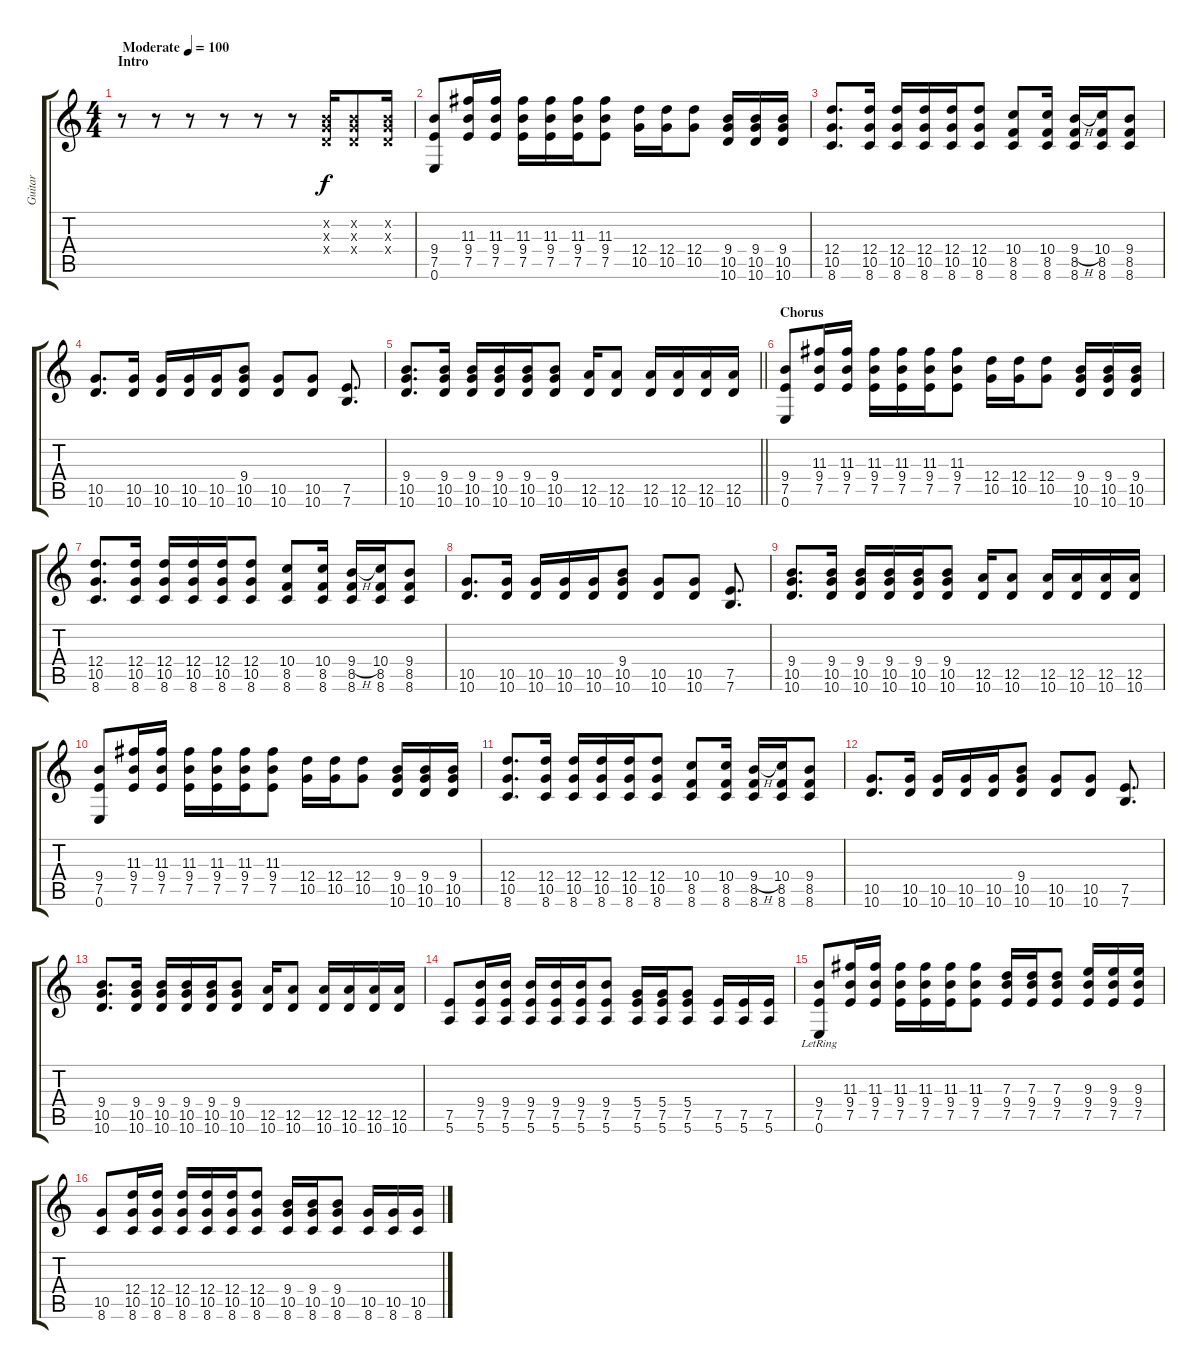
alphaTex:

\track ("Guitar" "Guitar") {instrument acousticguitarsteel}
\staff {score tabs}
\tuning (E4 B3 G3 D3 A2 E2) {hide}
\ts (4 4)
\section ("" "Intro")
\tempo (100 "Moderate")
\clef g2
\ks c
r.8{dy f instrument acousticguitarsteel} r.8 r.8 r.8 r.8 r.8 (0.2{x} 0.3{x} 0.4{x}).16 (0.2{x} 0.3{x} 0.4{x}).8 (0.2{x} 0.3{x} 0.4{x}).16 |
(9.4 7.5 0.6).8 (11.3 9.4 7.5).16 (11.3 9.4 7.5).16 (11.3 9.4 7.5).16 (11.3 9.4 7.5).16 (11.3 9.4 7.5).16 (11.3 9.4 7.5).8 (12.4 10.5).16 (12.4 10.5).16 (12.4 10.5).8 (9.4 10.5 10.6).16 (9.4 10.5 10.6).16 (9.4 10.5 10.6).16 |
(12.4 10.5 8.6).8{d} (12.4 10.5 8.6).16 (12.4 10.5 8.6).16 (12.4 10.5 8.6).16 (12.4 10.5 8.6).16 (12.4 10.5 8.6).8 (10.4 8.5 8.6).8 (10.4 8.5 8.6).16 (9.4{h} 8.5 8.6).16 (10.4 8.5 8.6).16 (9.4 8.5 8.6).8 |
(10.5 10.6).8{d} (10.5 10.6).16 (10.5 10.6).16 (10.5 10.6).16 (10.5 10.6).16 (9.4 10.5 10.6).8 (10.5 10.6).8 (10.5 10.6).8 (7.5 7.6).8{d} |
\barLineRight lightlight
(9.4 10.5 10.6).8{d} (9.4 10.5 10.6).16 (9.4 10.5 10.6).16 (9.4 10.5 10.6).16 (9.4 10.5 10.6).16 (9.4 10.5 10.6).8 (12.5 10.6).16 (12.5 10.6).8 (12.5 10.6).16 (12.5 10.6).16 (12.5 10.6).16 (12.5 10.6).16 |
\section ("" "Chorus")
(9.4 7.5 0.6).8 (11.3 9.4 7.5).16 (11.3 9.4 7.5).16 (11.3 9.4 7.5).16 (11.3 9.4 7.5).16 (11.3 9.4 7.5).16 (11.3 9.4 7.5).8 (12.4 10.5).16 (12.4 10.5).16 (12.4 10.5).8 (9.4 10.5 10.6).16 (9.4 10.5 10.6).16 (9.4 10.5 10.6).16 |
(12.4 10.5 8.6).8{d} (12.4 10.5 8.6).16 (12.4 10.5 8.6).16 (12.4 10.5 8.6).16 (12.4 10.5 8.6).16 (12.4 10.5 8.6).8 (10.4 8.5 8.6).8 (10.4 8.5 8.6).16 (9.4{h} 8.5 8.6).16 (10.4 8.5 8.6).16 (9.4 8.5 8.6).8 |
(10.5 10.6).8{d} (10.5 10.6).16 (10.5 10.6).16 (10.5 10.6).16 (10.5 10.6).16 (9.4 10.5 10.6).8 (10.5 10.6).8 (10.5 10.6).8 (7.5 7.6).8{d} |
(9.4 10.5 10.6).8{d} (9.4 10.5 10.6).16 (9.4 10.5 10.6).16 (9.4 10.5 10.6).16 (9.4 10.5 10.6).16 (9.4 10.5 10.6).8 (12.5 10.6).16 (12.5 10.6).8 (12.5 10.6).16 (12.5 10.6).16 (12.5 10.6).16 (12.5 10.6).16 |
(9.4 7.5 0.6).8 (11.3 9.4 7.5).16 (11.3 9.4 7.5).16 (11.3 9.4 7.5).16 (11.3 9.4 7.5).16 (11.3 9.4 7.5).16 (11.3 9.4 7.5).8 (12.4 10.5).16 (12.4 10.5).16 (12.4 10.5).8 (9.4 10.5 10.6).16 (9.4 10.5 10.6).16 (9.4 10.5 10.6).16 |
(12.4 10.5 8.6).8{d} (12.4 10.5 8.6).16 (12.4 10.5 8.6).16 (12.4 10.5 8.6).16 (12.4 10.5 8.6).16 (12.4 10.5 8.6).8 (10.4 8.5 8.6).8 (10.4 8.5 8.6).16 (9.4{h} 8.5 8.6).16 (10.4 8.5 8.6).16 (9.4 8.5 8.6).8 |
(10.5 10.6).8{d} (10.5 10.6).16 (10.5 10.6).16 (10.5 10.6).16 (10.5 10.6).16 (9.4 10.5 10.6).8 (10.5 10.6).8 (10.5 10.6).8 (7.5 7.6).8{d} |
(9.4 10.5 10.6).8{d} (9.4 10.5 10.6).16 (9.4 10.5 10.6).16 (9.4 10.5 10.6).16 (9.4 10.5 10.6).16 (9.4 10.5 10.6).8 (12.5 10.6).16 (12.5 10.6).8 (12.5 10.6).16 (12.5 10.6).16 (12.5 10.6).16 (12.5 10.6).16 |
(7.5 5.6).8 (9.4 7.5 5.6).16 (9.4 7.5 5.6).16 (9.4 7.5 5.6).16 (9.4 7.5 5.6).16 (9.4 7.5 5.6).16 (9.4 7.5 5.6).8 (5.4 7.5 5.6).16 (5.4 7.5 5.6).16 (5.4 7.5 5.6).8 (7.5 5.6).16 (7.5 5.6).16 (7.5 5.6).16 |
(9.4 7.5 0.6{lr}).8 (11.3 9.4 7.5).16 (11.3 9.4 7.5).16 (11.3 9.4 7.5).16 (11.3 9.4 7.5).16 (11.3 9.4 7.5).16 (11.3 9.4 7.5).8 (7.3 9.4 7.5).16 (7.3 9.4 7.5).16 (7.3 9.4 7.5).8 (9.3 9.4 7.5).16 (9.3 9.4 7.5).16 (9.3 9.4 7.5).16 |
(10.5 8.6).8 (12.4 10.5 8.6).16 (12.4 10.5 8.6).16 (12.4 10.5 8.6).16 (12.4 10.5 8.6).16 (12.4 10.5 8.6).16 (12.4 10.5 8.6).8 (9.4 10.5 8.6).16 (9.4 10.5 8.6).16 (9.4 10.5 8.6).8 (10.5 8.6).16 (10.5 8.6).16 (10.5 8.6).16
